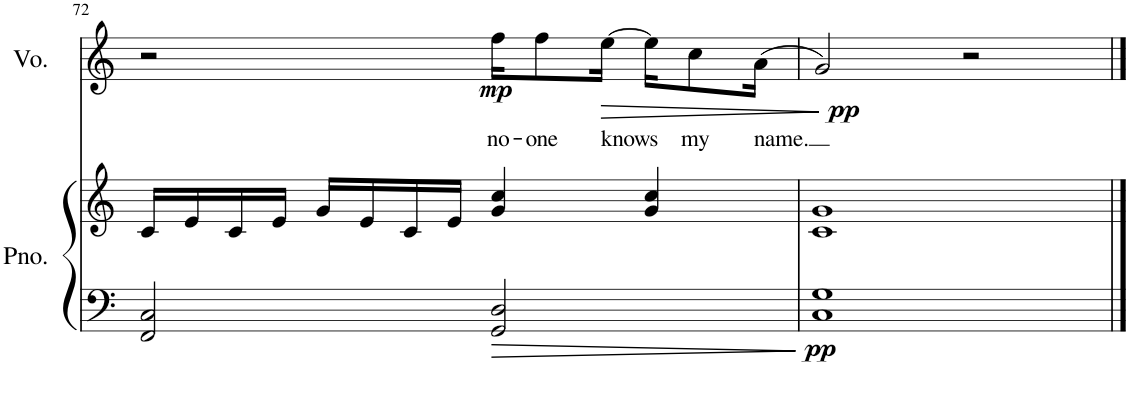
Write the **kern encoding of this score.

**kern	**kern	**dynam	**kern	**text	**dynam
*part2	*part2	*part2	*part1	*part1	*part1
*staff3	*staff2	*staff2/3	*staff1	*staff1	*staff1
*I"Piano	*	*	*I"Voice	*	*
*I'Pno.	*	*	*I'Vo.	*	*
!!LO:PB:g=z
*clefF4	*clefG2	*	*clefG2	*	*
*k[]	*k[]	*	*k[]	*	*
*M4/4	*M4/4	*	*M4/4	*	*
=72	=72	=72	=72	=72	=72
2FF/ 2C/	16c/LL	.	2r	.	.
.	16e/	.	.	.	.
.	16c/	.	.	.	.
.	16e/JJ	.	.	.	.
.	16g/LL	.	.	.	.
.	16e/	.	.	.	.
.	16c/	.	.	.	.
.	16e/JJ	.	.	.	.
!	!	!	!	!LO:LY:b	!LO:DY:b
2GG/ 2D/	4g/ 4cc/	.	16ff\KL	no-	mp
!	!	!	!	!LO:LY:b	!
.	.	.	8ff\	-one	.
!	!	!	!	!LO:LY:b	!LO:HP:b
.	.	.	[16ee\Jk	knows	>
.	4g/ 4cc/	.	16ee\KL]	.	.
!	!	!	!	!LO:LY:b	!
.	.	.	8cc\	my	.
!	!	!	!	!LO:LY:b	!
.	.	.	(16a\Jk	name.	.
.	.	.	.	.	]
=73	=73	=73	=73	=73	=73
!	!	!LO:DY:b=2	!	!	!LO:DY:b
1C 1G	1c 1g	pp	2g/)	.	pp
.	.	.	2r	.	.
==	==	==	==	==	==
*-	*-	*-	*-	*-	*-
